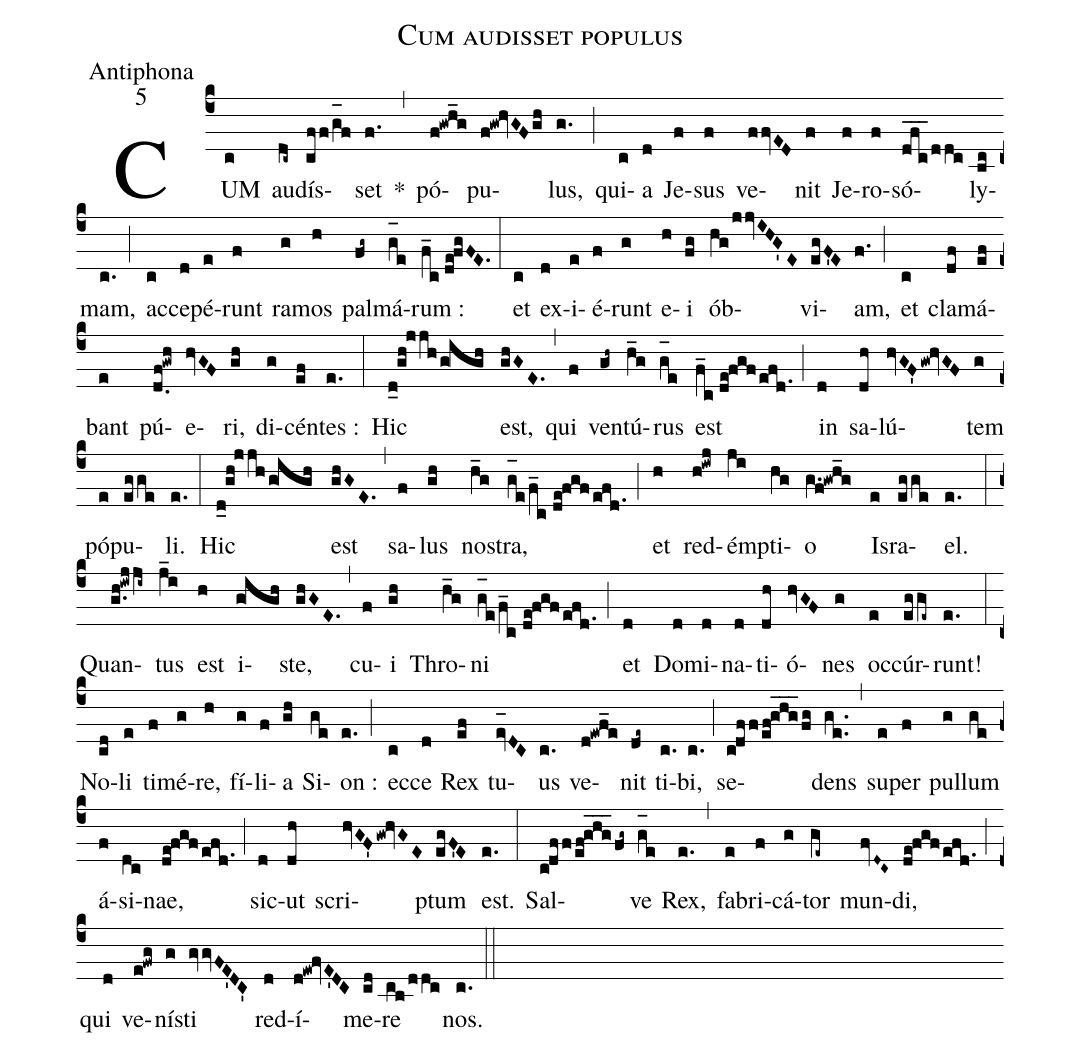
name:Cum audisset populus;
office-part:Antiphona;
mode:5;
%%
(c4) CUM(c) au(dc~)dís(cff/g_[oh:h]f)set(f.) *(,) pó(f!gwh_g)pu(f!gw!hvGFgh)lus,(g.) (;) qui(c)a(d) Je(f)sus(f) ve(ffvED)nit(f) Je(f)ro(f)só(dfc___/ddc)ly(bc)mam,(c.) (;) ac(c)ce(d)pé(e)runt(f) ra(g)mos(h) pal(fg~)má(g_[oh:h]e)rum :(f_c//de!fgFE.) (:) et(c) ex(d)i(e)é(f)runt(g) e(h)i(fg) ób(hg/jjvIHG'E)vi(egF'E)am,(f.) (;) et(c) cla(df)má(ef)bant(e) pú(d.0f!gwh)e(hvGF)ri,(gh) di(g)cén(ef)tes :(e.) (:) Hic(d_0!gh!jjhg!igh) est,(ghGE.) (,) qui(f) ven(gh~)tú(h_g)rus(g_[oh:h]e) est(f_c//de!fgfefd.1) (;) in(d) sa(dh)lú(hvGF'gw!hvGF)tem(g) pó(e)pu(egge)li.(e.) (:) Hic(d_0!gh!jjhg!igh) est(ghGE.) (,) sa(f)lus(gh) no(h_g)stra,(g_[oh:h]e/f_c//de!fgfefd.1) (;) et(h) red(h!iwj)ém(ji)pti(hg)o(g.f!gwh_g) Is(e)ra(egge)el.(e.) (:) Quan(g.h!iwjji~)tus(j_i) est(h) i(g!igh)ste,(ghGE.) (,) cu(f)i(gh) Thro(h_g)ni(g_[oh:h]e/f_c//de!fgfefd.1) (;) et(d) Do(d)mi(d)na(d)ti(dh)ó(hvGF)nes(g) oc(e)cúr(egge~)runt!(e.) (:) No(cd)li(e) ti(f)mé(g)re,(h) fí(g)li(f)a(gh) Si(ge)on :(e.) (;) ec(c)ce(d) Rex(ef) tu(ev_[oh:h]DC)us(c.) ve(d!ewf_e)nit(de~) ti(c.)bi,(c.) (;) se(cdff/ef!ghg___fg)dens(ge..) (,) su(e)per(f) pul(g)lum(ge) á(f)si(dc)nae,(de!fgfefd.1) (;) sic(d)ut(dh) scri(hvGF'gw!hvGE)ptum(egF'E) est.(e.) (:) Sal(cdff/ef!ghg___fg~)ve(g_[oh:h]e) Rex,(e.) (,) fa(e)bri(f)cá(g)tor(ge~) mun(fvD~C~)di,(de!fgfefd.1) (;) qui(d) ve(e!fwg)ní(g)sti(gvvFE'DC') red(d)í(d!ew!fvE'DC)me(cd)re(cb/ddc) nos.(c.) (::)
